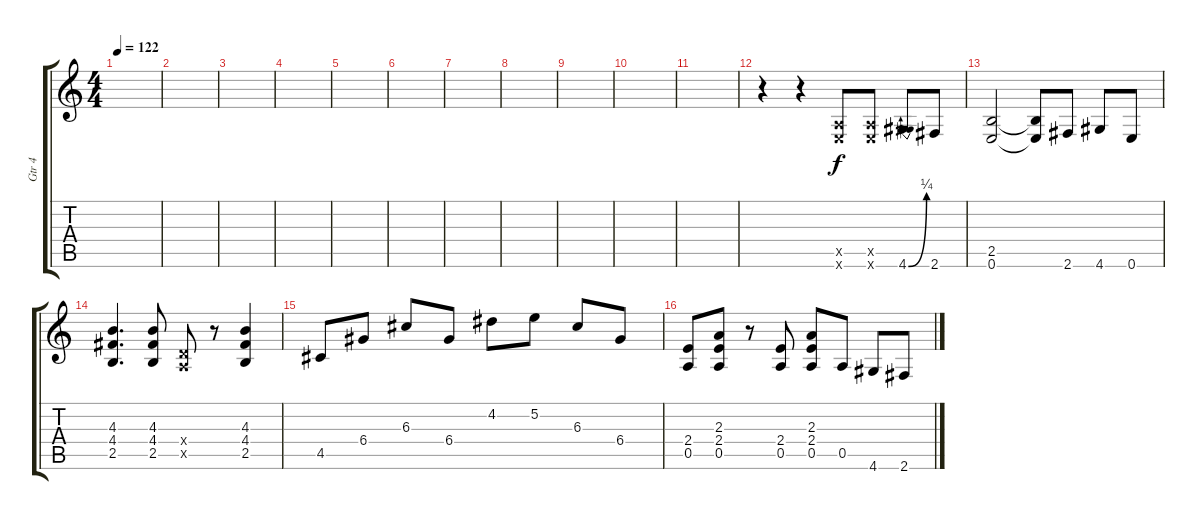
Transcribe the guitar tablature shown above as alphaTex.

\track ("Gtr 4" "Gtr 4") {instrument distortionguitar}
\staff {score tabs}
\tuning (E4 B3 G3 D3 A2 E2) {hide}
\ts (4 4)
\tempo 122
\clef g2
\ks c
|
|
|
|
|
|
|
|
|
|
|
r.4 r.4 (0.5{x} 0.6{x}).8 (0.5{x} 0.6{x}).8 4.6{be (bend 0 0 60 1)}.8{dy f} 2.6.8 |
(2.5 0.6).2 (2.5{t} 0.6{t}).8 2.6.8 4.6.8 0.6.8 |
(4.3 4.4 2.5).4{d} (4.3 4.4 2.5).8 (0.4{x} 0.5{x}).8 r.8 (4.3 4.4 2.5).4 |
4.5.8 6.4.8 6.3.8 6.4.8 4.2.8 5.2.8 6.3.8 6.4.8 |
(2.4 0.5).8 (2.3 2.4 0.5).8 r.8 (2.4 0.5).8 (2.3 2.4 0.5).8 0.5.8 4.6.8 2.6.8
